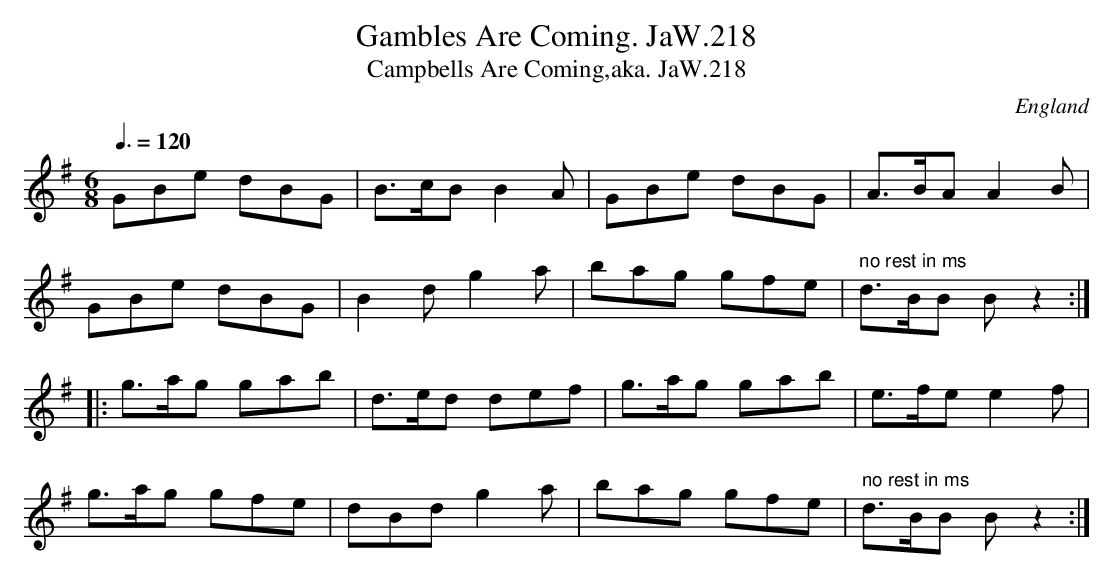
X:1
T:Gambles Are Coming. JaW.218
T:Campbells Are Coming,aka. JaW.218
L:1/8
M:6/8
O:England
Q:3/8=120
K:G
GBe dBG|B>cB B2A|GBe dBG|A>BA A2B|!
GBe dBG|B2d g2a|bag gfe|" no rest in ms"d>BB Bz2:|!
|:g>ag gab|d>ed def|g>ag gab|e>fe e2f|!
g>ag gfe|dBd g2a|bag gfe|" no rest in ms"d>BB Bz2:|
